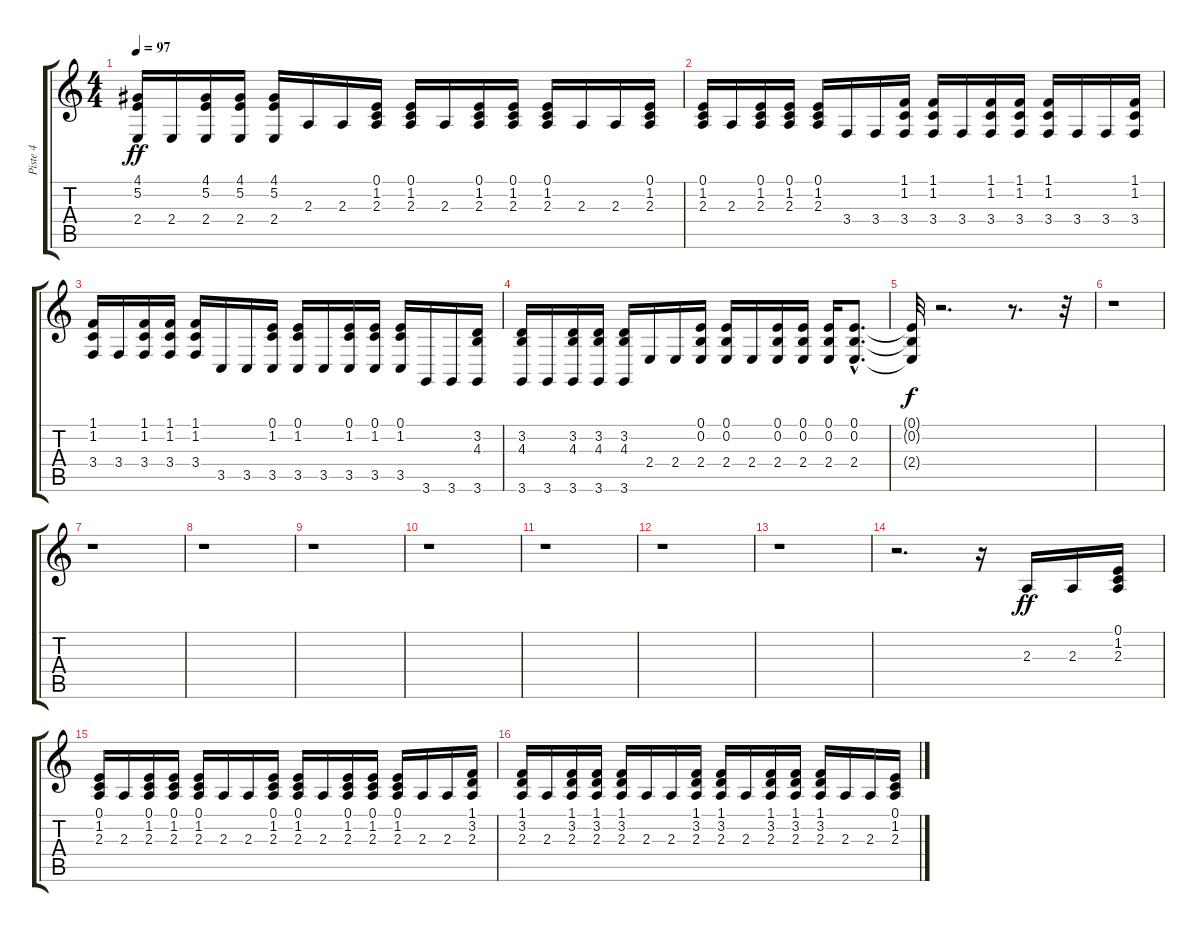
\track ("Piste 4" "Piste 4") {instrument lead2sawtooth}
\staff {score tabs}
\tuning (E4 B3 G3 D3 A2 E2) {hide}
\ts (4 4)
\tempo 97
\clef g2
\ks c
(4.1 5.2 2.4).16{dy ff} 2.4.16 (4.1 5.2 2.4).16 (4.1 5.2 2.4).16 (4.1 5.2 2.4).16 2.3.16 2.3.16 (0.1 1.2 2.3).16 (0.1 1.2 2.3).16 2.3.16 (0.1 1.2 2.3).16 (0.1 1.2 2.3).16 (0.1 1.2 2.3).16 2.3.16 2.3.16 (0.1 1.2 2.3).16 |
(0.1 1.2 2.3).16 2.3.16 (0.1 1.2 2.3).16 (0.1 1.2 2.3).16 (0.1 1.2 2.3).16 3.4.16 3.4.16 (1.1 1.2 3.4).16 (1.1 1.2 3.4).16 3.4.16 (1.1 1.2 3.4).16 (1.1 1.2 3.4).16 (1.1 1.2 3.4).16 3.4.16 3.4.16 (1.1 1.2 3.4).16 |
(1.1 1.2 3.4).16 3.4.16 (1.1 1.2 3.4).16 (1.1 1.2 3.4).16 (1.1 1.2 3.4).16 3.5.16 3.5.16 (0.1 1.2 3.5).16 (0.1 1.2 3.5).16 3.5.16 (0.1 1.2 3.5).16 (0.1 1.2 3.5).16 (0.1 1.2 3.5).16 3.6.16 3.6.16 (3.2 4.3 3.6).16 |
(3.2 4.3 3.6).16 3.6.16 (3.2 4.3 3.6).16 (3.2 4.3 3.6).16 (3.2 4.3 3.6).16 2.4.16 2.4.16 (0.1 0.2 2.4).16 (0.1 0.2 2.4).16 2.4.16 (0.1 0.2 2.4).16 (0.1 0.2 2.4).16 (0.1 0.2 2.4).16 (0.1{hac} 0.2{hac} 2.4{hac}).8{d} |
(0.1{t} 0.2{t} 2.4{t}).32{dy f} r.2{d} r.8{d} r.32 |
r.1 |
r.1 |
r.1 |
r.1 |
r.1 |
r.1 |
r.1 |
r.1 |
r.2{d} r.16 2.3.16{dy ff} 2.3.16 (0.1 1.2 2.3).16 |
(0.1 1.2 2.3).16 2.3.16 (0.1 1.2 2.3).16 (0.1 1.2 2.3).16 (0.1 1.2 2.3).16 2.3.16 2.3.16 (0.1 1.2 2.3).16 (0.1 1.2 2.3).16 2.3.16 (0.1 1.2 2.3).16 (0.1 1.2 2.3).16 (0.1 1.2 2.3).16 2.3.16 2.3.16 (1.1 3.2 2.3).16 |
(1.1 3.2 2.3).16 2.3.16 (1.1 3.2 2.3).16 (1.1 3.2 2.3).16 (1.1 3.2 2.3).16 2.3.16 2.3.16 (1.1 3.2 2.3).16 (1.1 3.2 2.3).16 2.3.16 (1.1 3.2 2.3).16 (1.1 3.2 2.3).16 (1.1 3.2 2.3).16 2.3.16 2.3.16 (0.1 1.2 2.3).16
